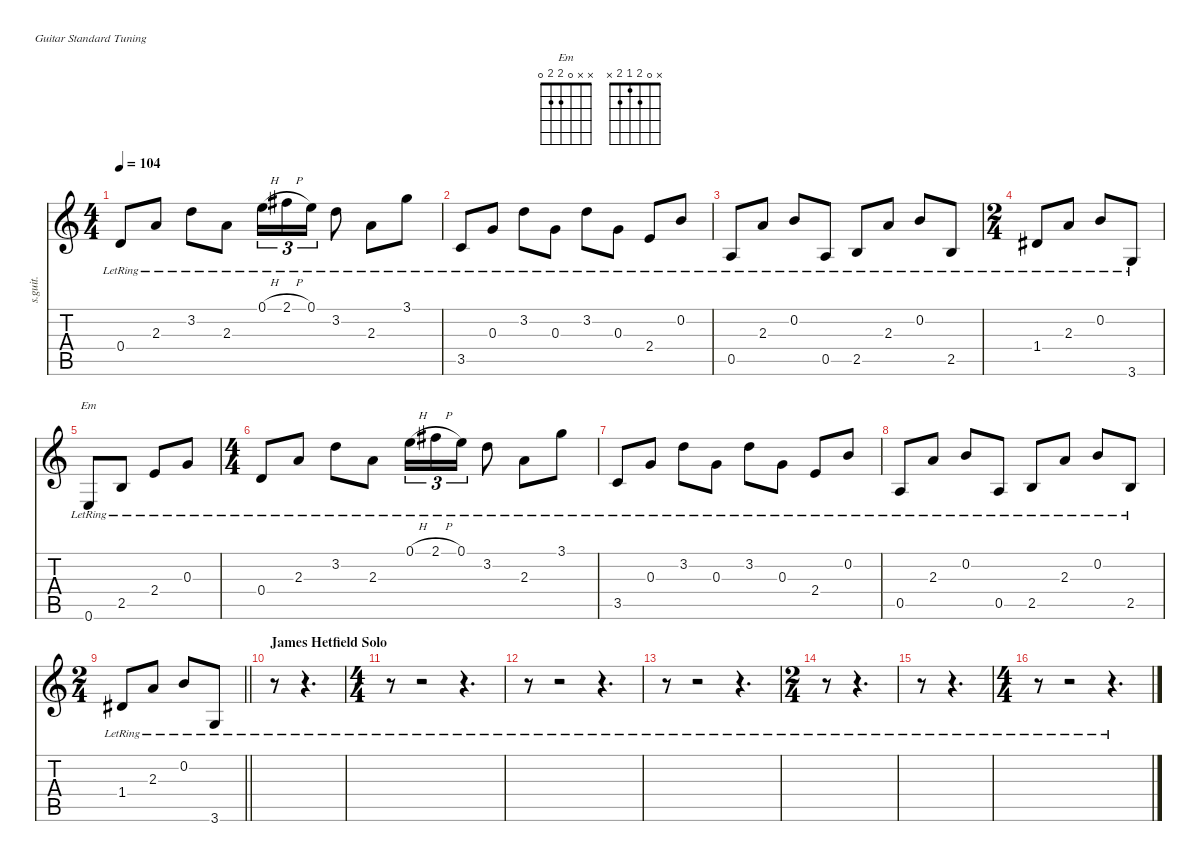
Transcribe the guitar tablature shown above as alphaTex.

\defaultSystemsLayout 4
\hideDynamics
\bracketExtendMode nobrackets
\otherSystemsTrackNameOrientation horizontal
\track ("Extra Guitar" "s.guit.") {instrument acousticguitarsteel}
\staff {score tabs}
\tuning (E4 B3 G3 D3 A2 E2)
\chord ("Em" x x 0 2 2 0)
\chord ("" 2 3 2 0 x x) {barre 2}
\chord ("" x 3 0 2 3 x)
\chord ("" x 0 2 1 2 x)
\ts (4 4)
\beaming (8 2 2 2 2)
\tempo 104
\clef g2
\ks c
0.4{lr}.8{ch "" dy fff} 2.3{lr}.8 3.2{lr}.8 2.3{lr}.8 0.1{h lr}.16{tu (3 2)} 2.1{h lr acc #}.16{tu (3 2)} 0.1{lr}.16{tu (3 2)} 3.2{lr}.8 2.3{lr}.8 3.1{lr}.8 |
3.5{lr}.8{ch ""} 0.3{lr}.8 3.2{lr}.8 0.3{lr}.8 3.2{lr}.8 0.3{lr}.8 2.4{lr}.8 0.2{lr}.8 |
0.5{lr}.8{ch ""} 2.3{lr}.8 0.2{lr}.8 0.5{lr}.8 2.5{lr}.8 2.3{lr}.8 0.2{lr}.8 2.5{lr}.8 |
\ts (2 4)
\beaming (8 2 2 2 2)
1.4{lr acc #}.8 2.3{lr}.8 0.2{lr}.8 3.6{lr}.8 |
0.6{lr}.8{ch "Em"} 2.5{lr}.8 2.4{lr}.8 0.3{lr}.8 |
\ts (4 4)
\beaming (8 2 2 2 2)
0.4{lr}.8{ch ""} 2.3{lr}.8 3.2{lr}.8 2.3{lr}.8 0.1{h lr}.16{tu (3 2)} 2.1{h lr acc #}.16{tu (3 2)} 0.1{lr}.16{tu (3 2)} 3.2{lr}.8 2.3{lr}.8 3.1{lr}.8 |
3.5{lr}.8{ch ""} 0.3{lr}.8 3.2{lr}.8 0.3{lr}.8 3.2{lr}.8 0.3{lr}.8 2.4{lr}.8 0.2{lr}.8 |
0.5{lr}.8{ch ""} 2.3{lr}.8 0.2{lr}.8 0.5{lr}.8 2.5{lr}.8 2.3{lr}.8 0.2{lr}.8 2.5{lr}.8 |
\ts (2 4)
\beaming (8 2 2 2 2)
\barLineRight lightlight
1.4{lr acc #}.8 2.3{lr}.8 0.2{lr}.8 3.6{lr}.8 |
\section ("" "James Hetfield Solo")
r.8 r.4{d} |
\ts (4 4)
\beaming (8 2 2 2 2)
r.8 r.2 r.4{d} |
r.8 r.2 r.4{d} |
r.8 r.2 r.4{d} |
\ts (2 4)
\beaming (8 2 2 2 2)
r.8 r.4{d} |
r.8 r.4{d} |
\ts (4 4)
\beaming (8 2 2 2 2)
r.8 r.2 r.4{d}
